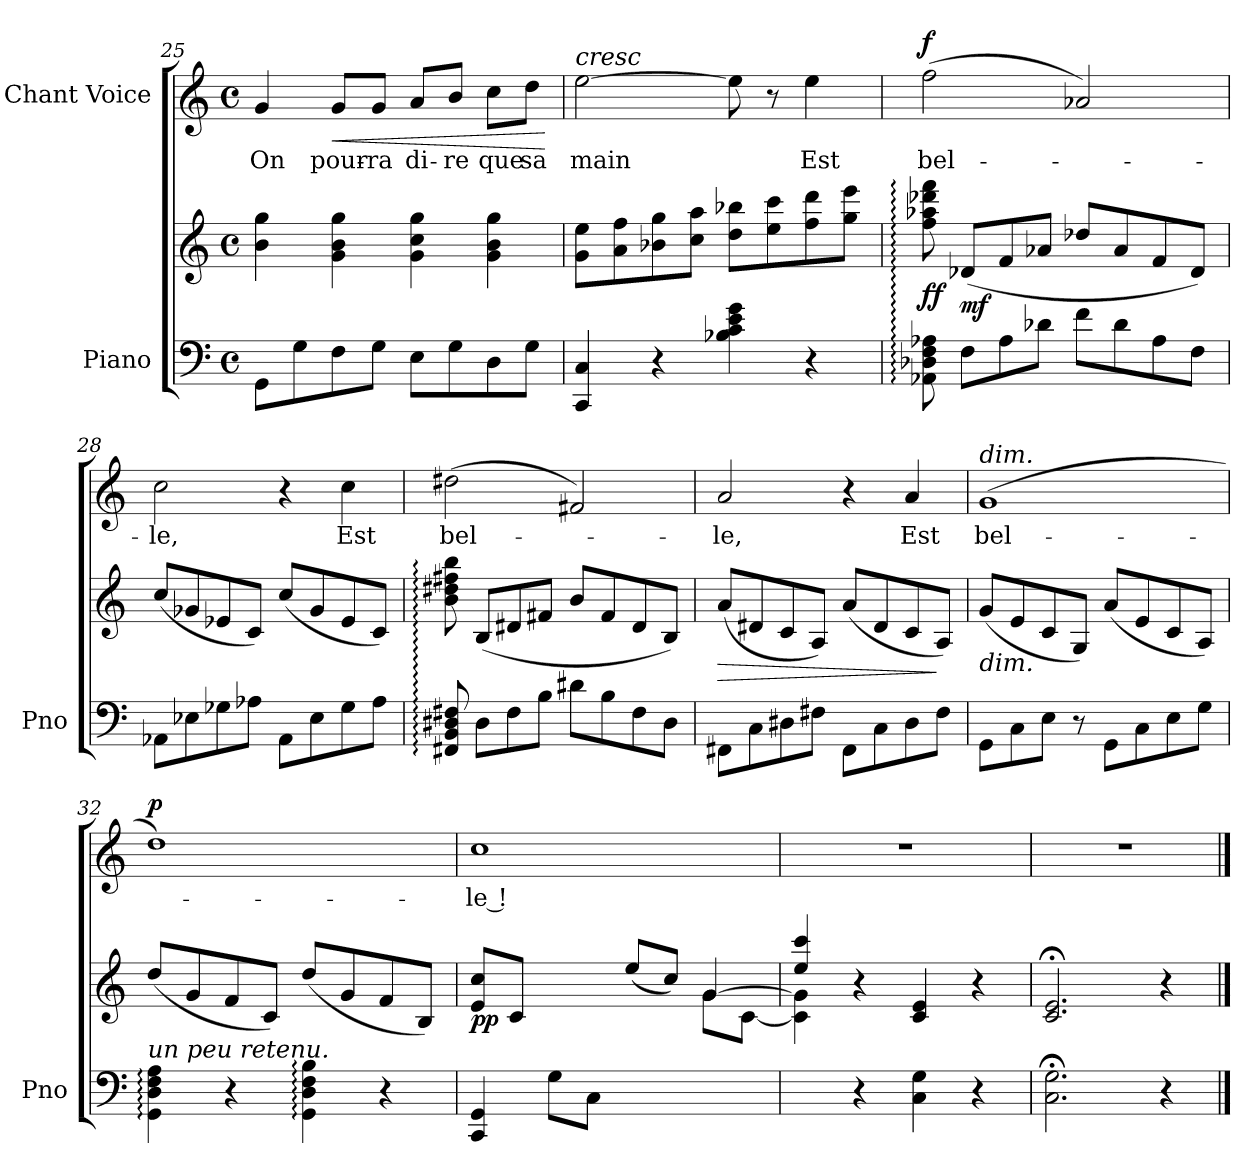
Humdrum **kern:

**kern	**kern	**dynam	**kern	**text	**dynam
*part2	*part2	*part2	*part1	*part1	*part1
*staff3	*staff2	*staff2/3	*staff1	*staff1	*staff1
*I"Piano	*	*	*I"Chant Voice	*	*
*I'Pno	*	*	*	*	*
*clefF4	*clefG2	*	*clefG2	*	*
*k[]	*k[]	*	*k[]	*	*
*M4/4	*M4/4	*	*M4/4	*	*
*met(c)	*met(c)	*	*met(c)	*	*
=25	=25	=25	=25	=25	=25
8GG\L	4b\ 4gg\	.	4g/	On	.
8G\	.	.	.	.	.
!	!	!	!	!	!LO:HP:b
8F\	4g\ 4b\ 4gg\	.	8g/L	pour-	<
8G\J	.	.	8g/J	-ra	.
8E\L	4g\ 4cc\ 4gg\	.	8a/L	di-	.
8G\	.	.	8b/J	-re	.
8D\	4g\ 4b\ 4gg\	.	8cc\L	que	.
8G\J	.	.	8dd\J	sa	.
.	.	.	.	.	[
=26	=26	=26	=26	=26	=26
!	!	!	!LO:TX:a:i:t=cresc	!	!
4CC/ 4C/	8g\ 8ee\L	.	[2ee\	-main	.
.	8a\ 8ff\	.	.	.	.
4r	8b-X\ 8gg\	.	.	.	.
.	8cc\ 8aa\J	.	.	.	.
4B-X\ 4c\ 4e\ 4g\	8dd\ 8bb-X\L	.	8ee\]	.	.
.	8ee\ 8ccc\	.	8r	.	.
4r	8ff\ 8ddd\	.	4ee\	Est	.
.	8gg\ 8eee\J	.	.	.	.
=27	=27	=27	=27	=27	=27
!	!	!LO:DY:b	!	!	!LO:DY:a
8AA-X\:: 8D-X\:: 8F\:: 8A-X\::	8ff\:: 8aa-X\:: 8ddd-X\:: 8fff\::	ff	(2ff\	bel-	f
!	!	!LO:DY:b	!	!	!
8F\L	(8d-X/L	mf	.	.	.
8A-\	8f/	.	.	.	.
8d-X\J	8a-X/J	.	.	.	.
8f\L	8dd-X/L	.	2a-X/)	.	.
8d-\	8a-/	.	.	.	.
8A-\	8f/	.	.	.	.
8F\J	8d-/J)	.	.	.	.
=28	=28	=28	=28	=28	=28
8AA-X\L	(8cc/L	.	2cc\	-le,	.
8E-X\	8g-X/	.	.	.	.
8G-X\	8e-X/	.	.	.	.
8A-X\J	8c/J)	.	.	.	.
8AA-\L	(8cc/L	.	4r	.	.
8E-\	8g-/	.	.	.	.
8G-\	8e-/	.	4cc\	Est	.
8A-\J	8c/J)	.	.	.	.
=29	=29	=29	=29	=29	=29
8FF#X/:: 8BB/:: 8D#X/:: 8F#X/::	8b\:: 8dd#X\:: 8ff#X\:: 8bb\::	.	(2dd#X\	bel-	.
8D#\L	(8B/L	.	.	.	.
8F#\	8d#X/	.	.	.	.
8B\J	8f#X/J	.	.	.	.
8d#X\L	8b/L	.	2f#X/)	.	.
8B\	8f#/	.	.	.	.
8F#\	8d#/	.	.	.	.
8D#\J	8B/J)	.	.	.	.
=30	=30	=30	=30	=30	=30
!	!	!LO:HP:b	!	!	!
8FF#X\L	(8a/L	>	2a/	-le,	.
8C\	8d#X/	.	.	.	.
8D#X\	8c/	.	.	.	.
8F#X\J	8A/J)	.	.	.	.
8FF#\L	(8a/L	.	4r	.	.
8C\	8d#/	.	.	.	.
8D#\	8c/	.	4a/	Est	.
8F#\J	8A/J)	]	.	.	.
=31	=31	=31	=31	=31	=31
!	!	!	!LO:TX:a:i:t=dim.	!	!
!	!LO:TX:b:i:t=dim.	!	!	!	!
8GG\L	(8g/L	.	(>1g	bel-	.
8C\	8e/	.	.	.	.
8E\J	8c/	.	.	.	.
8r	8G/J)	.	.	.	.
8GG\L	(8a/L	.	.	.	.
8C\	8e/	.	.	.	.
8E\	8c/	.	.	.	.
8G\J	8A/J)	.	.	.	.
=32	=32	=32	=32	=32	=32
!LO:TX:i:t=un peu retenu.	!	!	!	!	!
!	!	!	!	!	!LO:DY:a
4GG\:: 4D\:: 4F\:: 4A\::	(8dd/L	.	1dd)	.	p
.	8g/	.	.	.	.
4r	8f/	.	.	.	.
.	8c/J)	.	.	.	.
4GG\:: 4D\:: 4F\:: 4B\::	(8dd/L	.	.	.	.
.	8g/	.	.	.	.
4r	8f/	.	.	.	.
.	8B/J)	.	.	.	.
=33	=33	=33	=33	=33	=33
*	*^	*	*	*	*
!	!	!	!LO:DY:b	!	!	!
4CC/ 4GG/	(8e/ 8cc/L	2.ryy	pp	1cc	le !	.
.	8c/J	.	.	.	.	.
8G\L	4ryy	.	.	.	.	.
8C\J)	.	.	.	.	.	.
2ryy	(<8ee/L	.	.	.	.	.
.	8cc/J)	.	.	.	.	.
.	[4g/	8g\L	.	.	.	.
.	.	[8c\J	.	.	.	.
=34	=34	=34	=34	=34	=34	=34
4ryy	4ee/ 4ccc/	4c\] 4g\]	.	1r	.	.
4r	4r	2.ryy	.	.	.	.
4C\ 4G\	4c/ 4e/	.	.	.	.	.
4r	4r	.	.	.	.	.
*	*v	*v	*	*	*	*
=35	=35	=35	=35	=35	=35
2.C\;< 2.G\;<	2.c/;< 2.e/;<	.	1r	.	.
4r	4r	.	.	.	.
==	==	==	==	==	==
*-	*-	*-	*-	*-	*-
